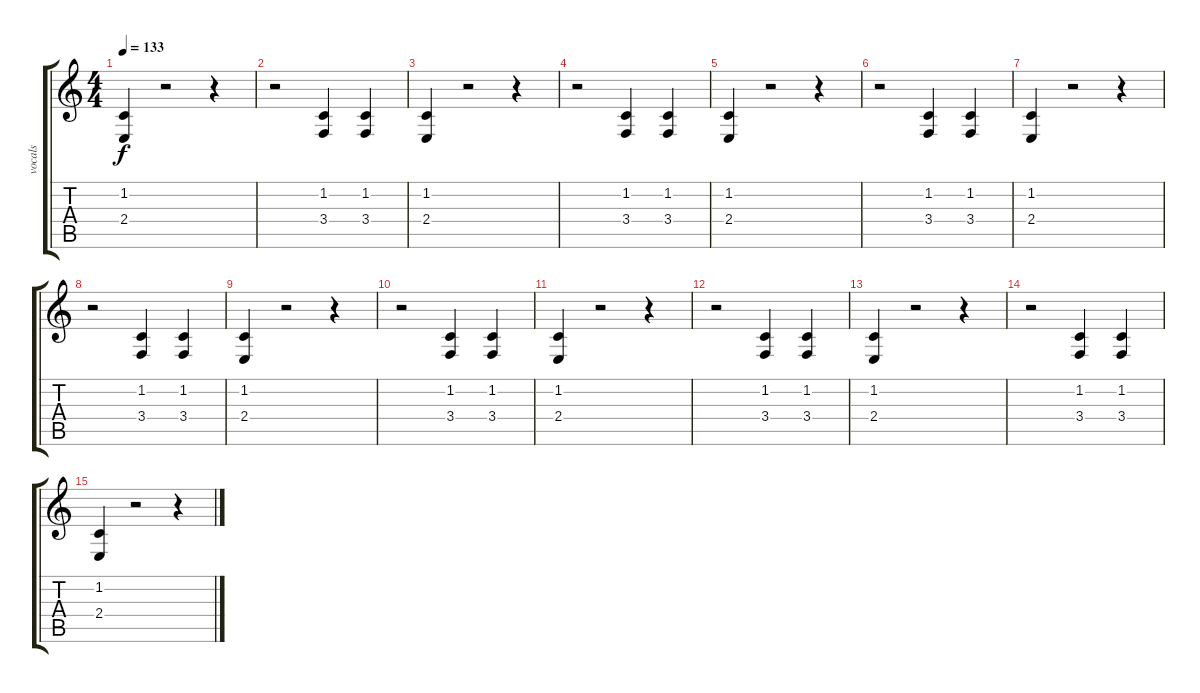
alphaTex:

\track ("vocals " "vocals ") {instrument trumpet}
\staff {score tabs}
\tuning (E4 B3 G3 D3 A2 E2) {hide}
\ts (4 4)
\tempo 133
\clef g2
\ks c
(1.2 2.4).4{dy f} r.2 r.4 |
r.2 (1.2 3.4).4 (1.2 3.4).4 |
(1.2 2.4).4 r.2 r.4 |
r.2 (1.2 3.4).4 (1.2 3.4).4 |
(1.2 2.4).4 r.2 r.4 |
r.2 (1.2 3.4).4 (1.2 3.4).4 |
(1.2 2.4).4 r.2 r.4 |
r.2 (1.2 3.4).4 (1.2 3.4).4 |
(1.2 2.4).4 r.2 r.4 |
r.2 (1.2 3.4).4 (1.2 3.4).4 |
(1.2 2.4).4 r.2 r.4 |
r.2 (1.2 3.4).4 (1.2 3.4).4 |
(1.2 2.4).4 r.2 r.4 |
r.2 (1.2 3.4).4 (1.2 3.4).4 |
(1.2 2.4).4 r.2 r.4
